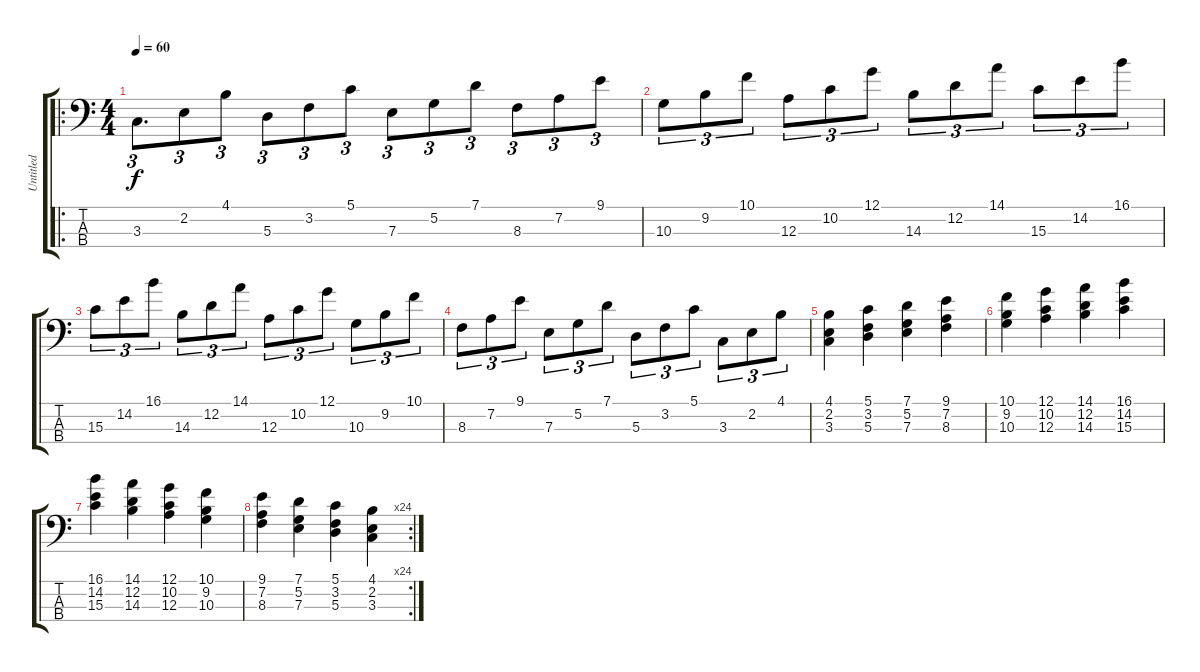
\track ("Untitled" "Untitled") {instrument electricbassfinger}
\staff {score tabs}
\tuning (G2 D2 A1 E1) {hide}
\ro
\ts (4 4)
\tempo 60
\clef f4
\ks c
3.3.8{d tu (3 2) dy f instrument electricbassfinger} 2.2.8{tu (3 2)} 4.1.8{tu (3 2)} 5.3.8{tu (3 2)} 3.2.8{tu (3 2)} 5.1.8{tu (3 2)} 7.3.8{tu (3 2)} 5.2.8{tu (3 2)} 7.1.8{tu (3 2)} 8.3.8{tu (3 2)} 7.2.8{tu (3 2)} 9.1.8{tu (3 2)} |
10.3.8{tu (3 2)} 9.2.8{tu (3 2)} 10.1.8{tu (3 2)} 12.3.8{tu (3 2)} 10.2.8{tu (3 2)} 12.1.8{tu (3 2)} 14.3.8{tu (3 2)} 12.2.8{tu (3 2)} 14.1.8{tu (3 2)} 15.3.8{tu (3 2)} 14.2.8{tu (3 2)} 16.1.8{tu (3 2)} |
15.3.8{tu (3 2)} 14.2.8{tu (3 2)} 16.1.8{tu (3 2)} 14.3.8{tu (3 2)} 12.2.8{tu (3 2)} 14.1.8{tu (3 2)} 12.3.8{tu (3 2)} 10.2.8{tu (3 2)} 12.1.8{tu (3 2)} 10.3.8{tu (3 2)} 9.2.8{tu (3 2)} 10.1.8{tu (3 2)} |
8.3.8{tu (3 2)} 7.2.8{tu (3 2)} 9.1.8{tu (3 2)} 7.3.8{tu (3 2)} 5.2.8{tu (3 2)} 7.1.8{tu (3 2)} 5.3.8{tu (3 2)} 3.2.8{tu (3 2)} 5.1.8{tu (3 2)} 3.3.8{tu (3 2)} 2.2.8{tu (3 2)} 4.1.8{tu (3 2)} |
(4.1 2.2 3.3).4 (5.1 3.2 5.3).4 (7.1 5.2 7.3).4 (9.1 7.2 8.3).4 |
(10.1 9.2 10.3).4 (12.1 10.2 12.3).4 (14.1 12.2 14.3).4 (16.1 14.2 15.3).4 |
(16.1 14.2 15.3).4 (14.1 12.2 14.3).4 (12.1 10.2 12.3).4 (10.1 9.2 10.3).4 |
\rc 24
(9.1 7.2 8.3).4 (7.1 5.2 7.3).4 (5.1 3.2 5.3).4 (4.1 2.2 3.3).4
